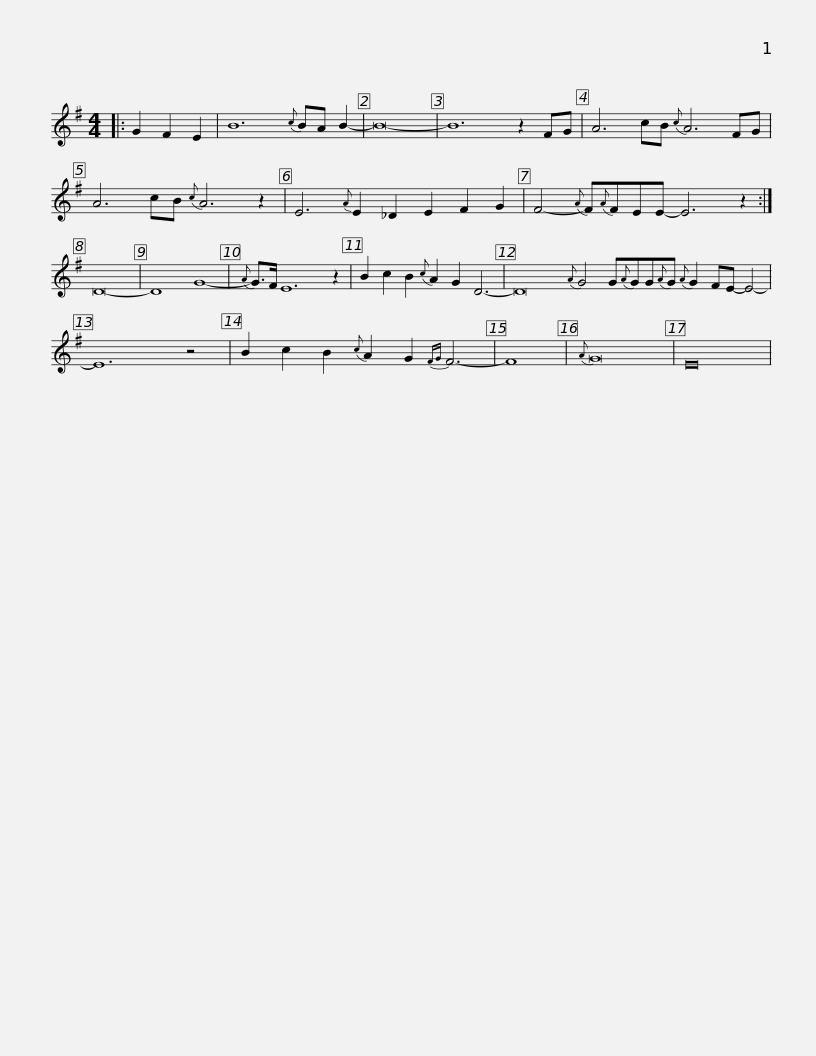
X:1
L:1/8
M:4/4
I:linebreak $
K:Emin
V:1 treble
V:1
|: G2 F2 E2 | B12{c} BA B2- | B16- | B12 z2 FG | A6 cB{c} A6 FG | %5
 A6 cB{c} A6 z2 |$ E6{A} E2 _D2 E2 F2 G2 | F4-{A} F{A}FEE- E6 z2 :| D16- | D8 G8- | %10
{A} G>F E12 z2 | B2 c2 B2{c} A2 G2 D6- |$ D16{A} G4 G{A}GG{A}G{A} G2 FE- E4- | E12 z4 | B2 c2 B2{c} A2 G2{FG} F6- | %15
 F8 |{A} G16 | E16 | %18
